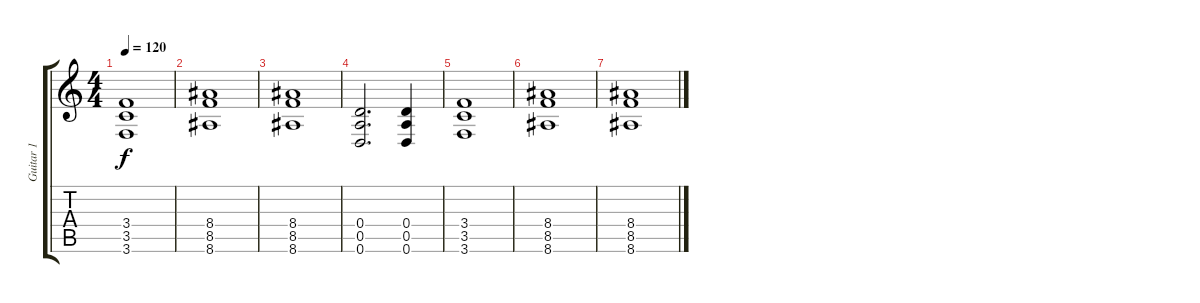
\track ("Guitar 1" "Guitar 1") {instrument distortionguitar}
\staff {score tabs}
\tuning (E4 B3 G3 D3 A2 D2) {hide}
\ts (4 4)
\tempo 120
\clef g2
\ks c
(3.4 3.5 3.6).1{dy f} |
(8.4 8.5 8.6).1 |
(8.4 8.5 8.6).1 |
(0.4 0.5 0.6).2{d} (0.4 0.5 0.6).4 |
(3.4 3.5 3.6).1 |
(8.4 8.5 8.6).1 |
(8.4 8.5 8.6).1
